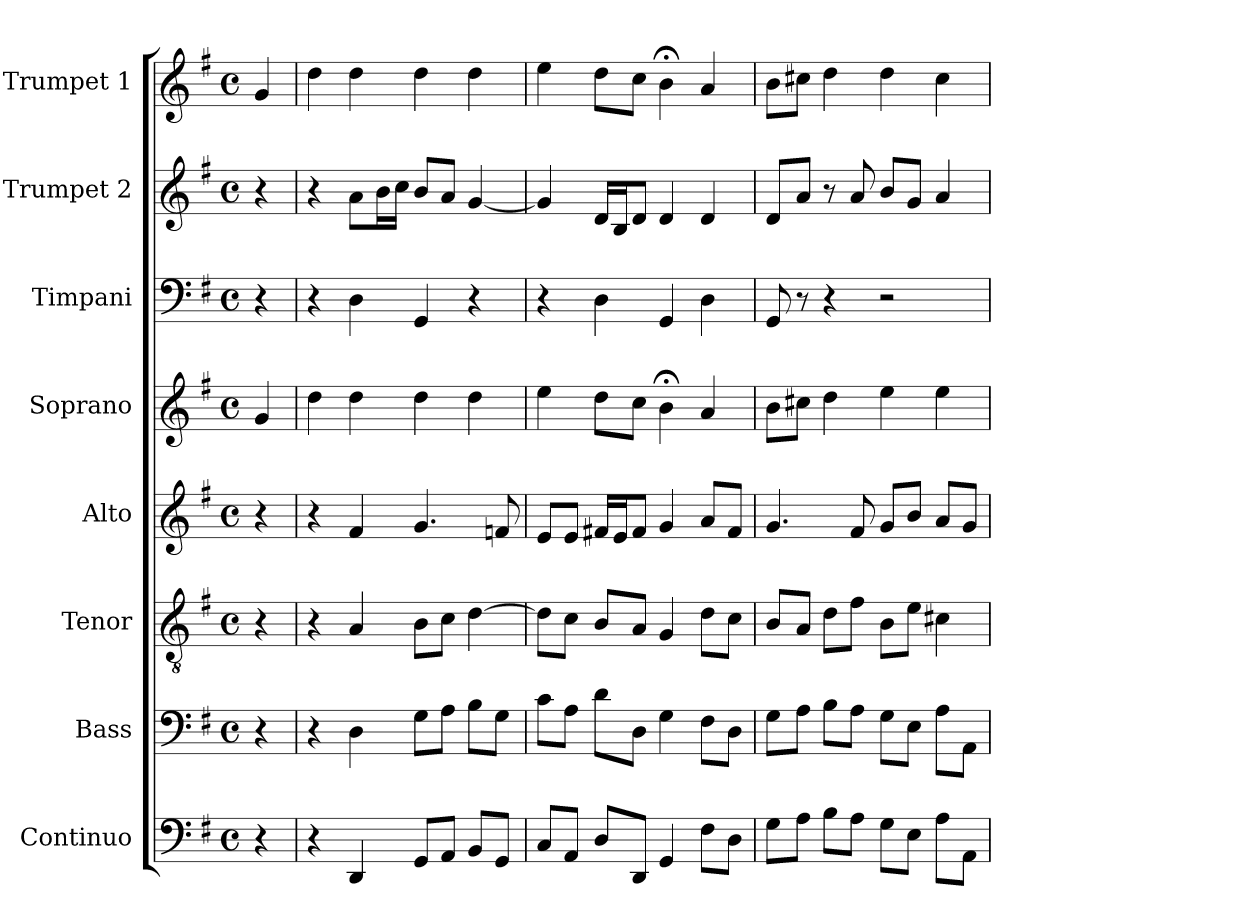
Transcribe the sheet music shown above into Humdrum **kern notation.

**kern	**kern	**kern	**kern	**kern	**kern	**kern	**kern
*part8	*part7	*part6	*part5	*part4	*part3	*part2	*part1
*staff8	*staff7	*staff6	*staff5	*staff4	*staff3	*staff2	*staff1
*I"Continuo	*I"Bass	*I"Tenor	*I"Alto	*I"Soprano	*I"Timpani	*I"Trumpet 2	*I"Trumpet 1
*	*I'B.	*I'T.	*I'A.	*I'S.	*	*	*
*clefF4	*clefF4	*clefGv2	*clefG2	*clefG2	*clefF4	*clefG2	*clefG2
*k[f#]	*k[f#]	*k[f#]	*k[f#]	*k[f#]	*k[f#]	*k[f#]	*k[f#]
*G:	*G:	*G:	*G:	*G:	*G:	*G:	*G:
*M4/4	*M4/4	*M4/4	*M4/4	*M4/4	*M4/4	*M4/4	*M4/4
*met(c)	*met(c)	*met(c)	*met(c)	*met(c)	*met(c)	*met(c)	*met(c)
=	=	=	=	=	=	=	=
4r	4r	4r	4r	4g/	4r	4r	4g/
=1	=1	=1	=1	=1	=1	=1	=1
4r	4r	4r	4r	4dd\	4r	4r	4dd\
4DD/	4D\	4A/	4f#/	4dd\	4D\	8a\L	4dd\
.	.	.	.	.	.	16b\L	.
.	.	.	.	.	.	16cc\JJ	.
8GG/L	8G\L	8B\L	4.g/	4dd\	4GG/	8b/L	4dd\
8AA/J	8A\J	8c\J	.	.	.	8a/J	.
8BB/L	8B\L	[4d\	.	4dd\	4r	[4g/	4dd\
8GG/J	8G\J	.	8fn/	.	.	.	.
=2	=2	=2	=2	=2	=2	=2	=2
8C/L	8c\L	8d\L]	8e/L	4ee\	4r	4g/]	4ee\
8AA/J	8A\J	8c\J	8e/J	.	.	.	.
8D/L	8d\L	8B/L	16f#X/LL	8dd\L	4D\	16d/LL	8dd\L
.	.	.	16e/J	.	.	16B/J	.
8DD/J	8D\J	8A/J	8f#/J	8cc\J	.	8d/J	8cc\J
4GG/	4G\	4G/	4g/	4b;<\	4GG/	4d/	4b;<\
8F#\L	8F#\L	8d\L	8a/L	4a/	4D\	4d/	4a/
8D\J	8D\J	8c\J	8f#/J	.	.	.	.
=3	=3	=3	=3	=3	=3	=3	=3
8G\L	8G\L	8B/L	4.g/	8b\L	8GG/	8d/L	8b\L
8A\J	8A\J	8A/J	.	8cc#X\J	8r	8a/J	8cc#X\J
8B\L	8B\L	8d\L	.	4dd\	4r	8r	4dd\
8A\J	8A\J	8f#\J	8f#/	.	.	8a/	.
8G\L	8G\L	8B\L	8g/L	4ee\	2r	8b/L	4dd\
8E\J	8E\J	8e\J	8b/J	.	.	8g/J	.
8A\L	8A\L	4c#X\	8a/L	4ee\	.	4a/	4cc#\
8AA\J	8AA\J	.	8g/J	.	.	.	.
=	=	=	=	=	=	=	=
*-	*-	*-	*-	*-	*-	*-	*-
